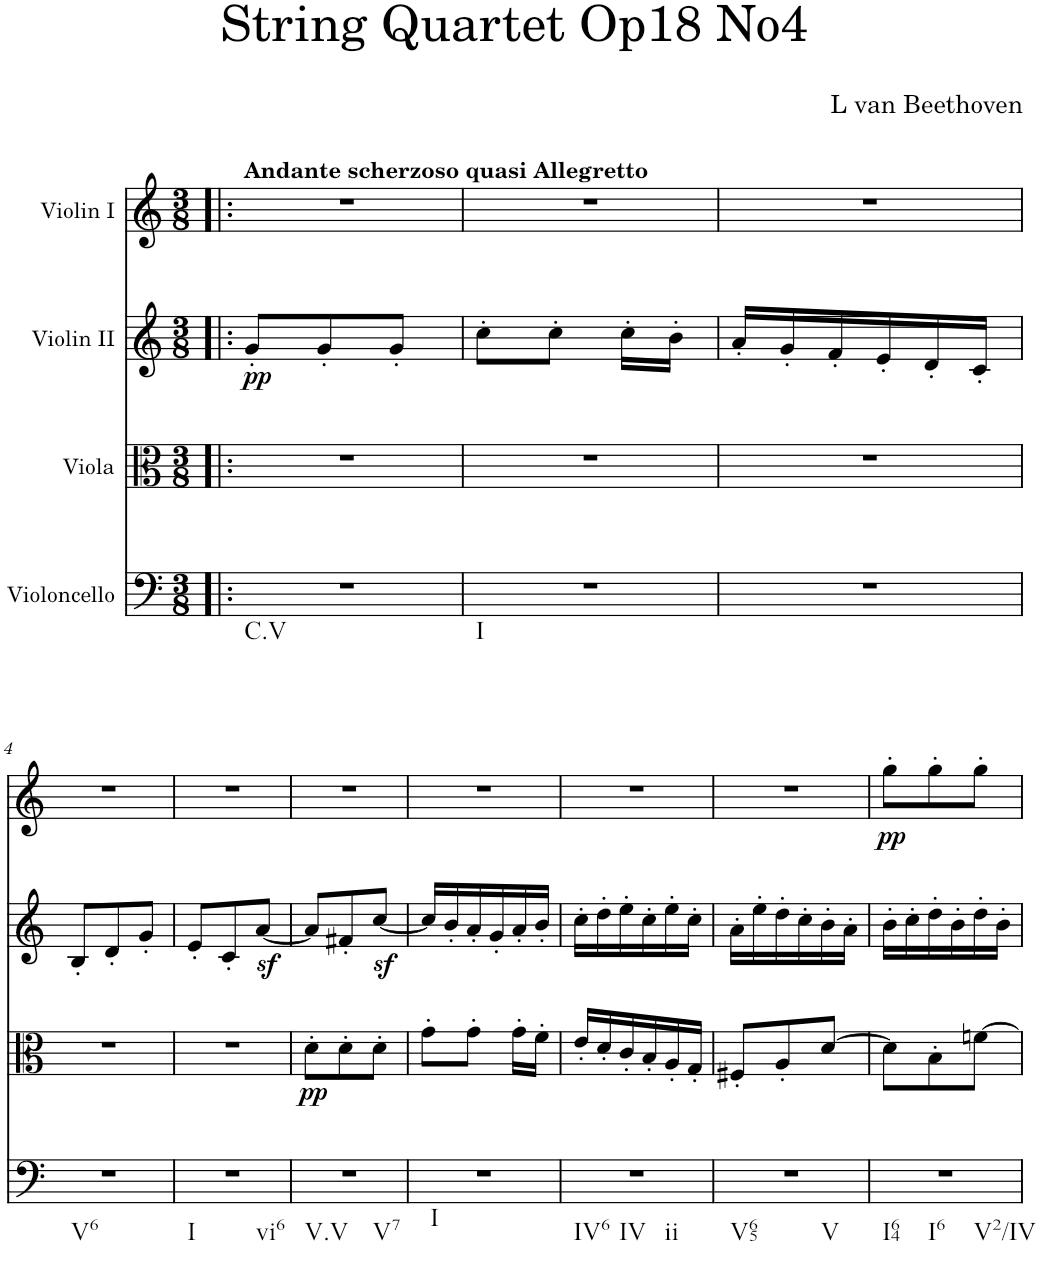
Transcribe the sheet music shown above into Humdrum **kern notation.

**kern	**kern	**dynam	**kern	**dynam	**kern	**dynam
*part4	*part3	*part3	*part2	*part2	*part1	*part1
*staff4	*staff3	*staff3	*staff2	*staff2	*staff1	*staff1
*I"Violoncello	*I"Viola	*	*I"Violin II	*	*I"Violin I	*
*clefF4	*clefC3	*	*clefG2	*	*clefG2	*
*k[]	*k[]	*	*k[]	*	*k[]	*
*M3/8	*M3/8	*	*M3/8	*	*M3/8	*
=1!|:	=1!|:	=1!|:	=1!|:	=1!|:	=1!|:	=1!|:
!	!	!	!	!	!LO:TX:a:B:t=Andante scherzoso quasi Allegretto	!
!LO:TX:b:t=C.V	!	!	!	!	!	!
!	!	!	!	!LO:DY:b	!	!
4.r	4.r	.	8g'/L	pp	4.r	.
.	.	.	8g'/	.	.	.
.	.	.	8g'/J	.	.	.
=2	=2	=2	=2	=2	=2	=2
!LO:TX:b:t=I	!	!	!	!	!	!
4.r	4.r	.	8cc'\L	.	4.r	.
.	.	.	8cc'\J	.	.	.
.	.	.	16cc'\LL	.	.	.
.	.	.	16b'\JJ	.	.	.
=3	=3	=3	=3	=3	=3	=3
4.r	4.r	.	16a'/LL	.	4.r	.
.	.	.	16g'/	.	.	.
.	.	.	16f'/	.	.	.
.	.	.	16e'/	.	.	.
.	.	.	16d'/	.	.	.
.	.	.	16c'/JJ	.	.	.
!!LO:LB:g=z
=4	=4	=4	=4	=4	=4	=4
!LO:TX:b:t=V6	!	!	!	!	!	!
4.r	4.r	.	8B'/L	.	4.r	.
.	.	.	8d'/	.	.	.
.	.	.	8g'/J	.	.	.
=5	=5	=5	=5	=5	=5	=5
!LO:TX:b:t=I	!	!	!	!	!	!
!LO:TX:b:t=vi6	!	!	!	!	!	!
4.r	4.r	.	8e'/L	.	4.r	.
.	.	.	8c'/	.	.	.
.	.	.	[8az</J	.	.	.
=6	=6	=6	=6	=6	=6	=6
!LO:TX:b:t=V.V	!	!	!	!	!	!
!LO:TX:b:t=V7	!	!	!	!	!	!
!	!	!LO:DY:b	!	!	!	!
4.r	8d'\L	pp	8a/L]	.	4.r	.
.	8d'\	.	8f#X'/	.	.	.
.	8d'\J	.	[8ccz</J	.	.	.
=7	=7	=7	=7	=7	=7	=7
!LO:TX:b:t=I	!	!	!	!	!	!
4.r	8g'\L	.	16cc/LL]	.	4.r	.
.	.	.	16b'/	.	.	.
.	8g'\J	.	16a'/	.	.	.
.	.	.	16g'/	.	.	.
.	16g'\LL	.	16a'/	.	.	.
.	16f'\JJ	.	16b'/JJ	.	.	.
=8	=8	=8	=8	=8	=8	=8
!LO:TX:b:t=IV6	!	!	!	!	!	!
!LO:TX:b:t=IV	!	!	!	!	!	!
!LO:TX:b:t=ii	!	!	!	!	!	!
4.r	16e'/LL	.	16cc'\LL	.	4.r	.
.	16d'/	.	16dd'\	.	.	.
.	16c'/	.	16ee'\	.	.	.
.	16B'/	.	16cc'\	.	.	.
.	16A'/	.	16ee'\	.	.	.
.	16G'/JJ	.	16cc'\JJ	.	.	.
=9	=9	=9	=9	=9	=9	=9
!LO:TX:b:t=V65	!	!	!	!	!	!
!LO:TX:b:t=V	!	!	!	!	!	!
4.r	8F#X'/L	.	16a'\LL	.	4.r	.
.	.	.	16ee'\	.	.	.
.	8A'/	.	16dd'\	.	.	.
.	.	.	16cc'\	.	.	.
.	[8d/J	.	16b'\	.	.	.
.	.	.	16a'\JJ	.	.	.
=10	=10	=10	=10	=10	=10	=10
!LO:TX:b:t=I64	!	!	!	!	!	!
!LO:TX:b:t=I6	!	!	!	!	!	!
!LO:TX:b:t=V2/IV	!	!	!	!	!	!
!	!	!	!	!	!	!LO:DY:b
4.r	8d\L]	.	16b'\LL	.	8gg'\L	pp
.	.	.	16cc'\	.	.	.
.	8B'\	.	16dd'\	.	8gg'\	.
.	.	.	16b'\	.	.	.
.	[8fn\J	.	16dd'\	.	8gg'\J	.
.	.	.	16b'\JJ	.	.	.
=	=	=	=	=	=	=
*-	*-	*-	*-	*-	*-	*-
